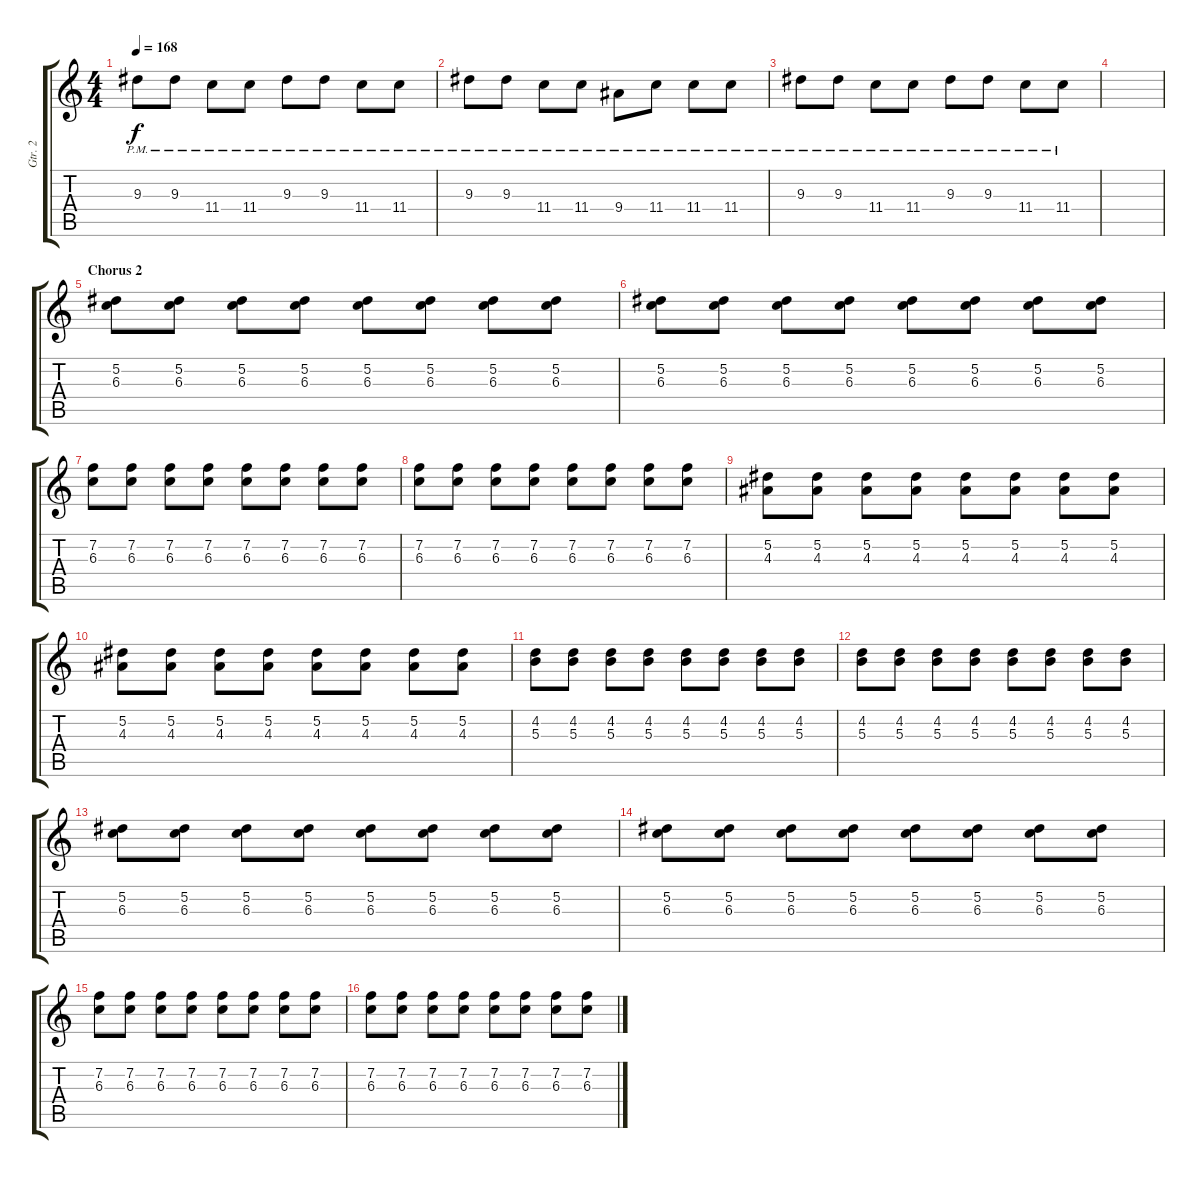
\track ("Gtr. 2" "Gtr. 2") {instrument distortionguitar}
\staff {score tabs}
\tuning (Eb4 Bb3 Gb3 Db3 Ab2 Db2) {hide}
\ts (4 4)
\tempo 168
\clef g2
\ks aminor
9.3{pm}.8{dy f} 9.3{pm}.8 11.4{pm}.8 11.4{pm}.8 9.3{pm}.8 9.3{pm}.8 11.4{pm}.8 11.4{pm}.8 |
9.3{pm}.8 9.3{pm}.8 11.4{pm}.8 11.4{pm}.8 9.4{pm}.8 11.4{pm}.8 11.4{pm}.8 11.4{pm}.8 |
9.3{pm}.8 9.3{pm}.8 11.4{pm}.8 11.4{pm}.8 9.3{pm}.8 9.3{pm}.8 11.4{pm}.8 11.4{pm}.8 |
|
\section ("" "Chorus 2")
(5.2 6.3).8 (5.2 6.3).8 (5.2 6.3).8 (5.2 6.3).8 (5.2 6.3).8 (5.2 6.3).8 (5.2 6.3).8 (5.2 6.3).8 |
(5.2 6.3).8 (5.2 6.3).8 (5.2 6.3).8 (5.2 6.3).8 (5.2 6.3).8 (5.2 6.3).8 (5.2 6.3).8 (5.2 6.3).8 |
(7.2 6.3).8 (7.2 6.3).8 (7.2 6.3).8 (7.2 6.3).8 (7.2 6.3).8 (7.2 6.3).8 (7.2 6.3).8 (7.2 6.3).8 |
(7.2 6.3).8 (7.2 6.3).8 (7.2 6.3).8 (7.2 6.3).8 (7.2 6.3).8 (7.2 6.3).8 (7.2 6.3).8 (7.2 6.3).8 |
(5.2 4.3).8 (5.2 4.3).8 (5.2 4.3).8 (5.2 4.3).8 (5.2 4.3).8 (5.2 4.3).8 (5.2 4.3).8 (5.2 4.3).8 |
(5.2 4.3).8 (5.2 4.3).8 (5.2 4.3).8 (5.2 4.3).8 (5.2 4.3).8 (5.2 4.3).8 (5.2 4.3).8 (5.2 4.3).8 |
(4.2 5.3).8 (4.2 5.3).8 (4.2 5.3).8 (4.2 5.3).8 (4.2 5.3).8 (4.2 5.3).8 (4.2 5.3).8 (4.2 5.3).8 |
(4.2 5.3).8 (4.2 5.3).8 (4.2 5.3).8 (4.2 5.3).8 (4.2 5.3).8 (4.2 5.3).8 (4.2 5.3).8 (4.2 5.3).8 |
(5.2 6.3).8 (5.2 6.3).8 (5.2 6.3).8 (5.2 6.3).8 (5.2 6.3).8 (5.2 6.3).8 (5.2 6.3).8 (5.2 6.3).8 |
(5.2 6.3).8 (5.2 6.3).8 (5.2 6.3).8 (5.2 6.3).8 (5.2 6.3).8 (5.2 6.3).8 (5.2 6.3).8 (5.2 6.3).8 |
(7.2 6.3).8 (7.2 6.3).8 (7.2 6.3).8 (7.2 6.3).8 (7.2 6.3).8 (7.2 6.3).8 (7.2 6.3).8 (7.2 6.3).8 |
(7.2 6.3).8 (7.2 6.3).8 (7.2 6.3).8 (7.2 6.3).8 (7.2 6.3).8 (7.2 6.3).8 (7.2 6.3).8 (7.2 6.3).8
